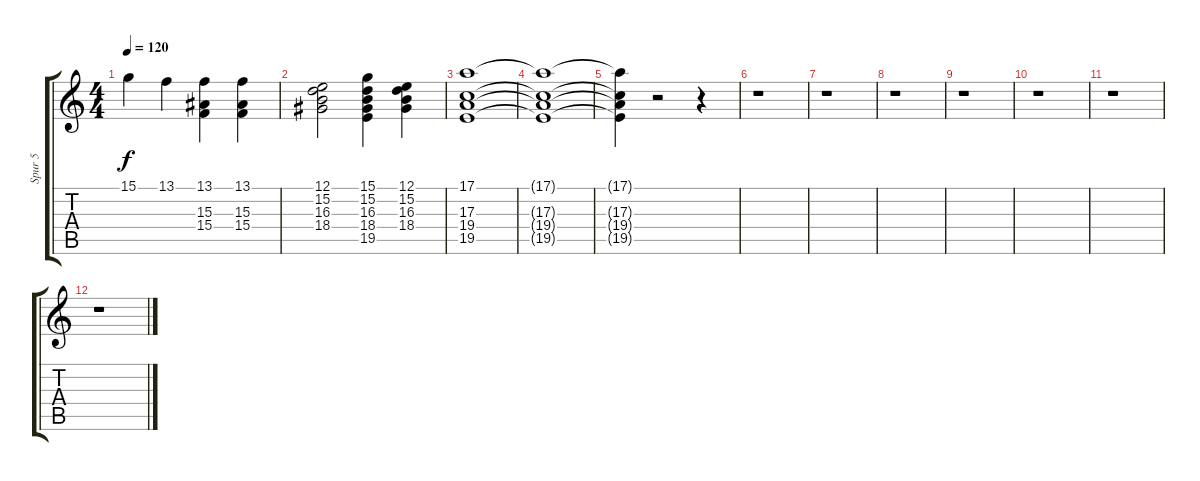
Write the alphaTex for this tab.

\track ("Spur 5" "Spur 5") {instrument synthstrings1}
\staff {score tabs}
\tuning (E4 B3 G3 D3 A2 E2) {hide}
\ts (4 4)
\tempo 120
\clef g2
\ks c
15.1.4{dy f} 13.1.4 (13.1 15.3 15.4).4 (13.1 15.3 15.4).4 |
(12.1 15.2 16.3 18.4).2 (15.1 15.2 16.3 18.4 19.5).4 (12.1 15.2 16.3 18.4).4 |
(17.1 17.3 19.4 19.5).1 |
(17.1{t} 17.3{t} 19.4{t} 19.5{t}).1 |
(17.1{t} 17.3{t} 19.4{t} 19.5{t}).4 r.2 r.4 |
r.1 |
r.1 |
r.1 |
r.1 |
r.1 |
r.1 |
r.1
